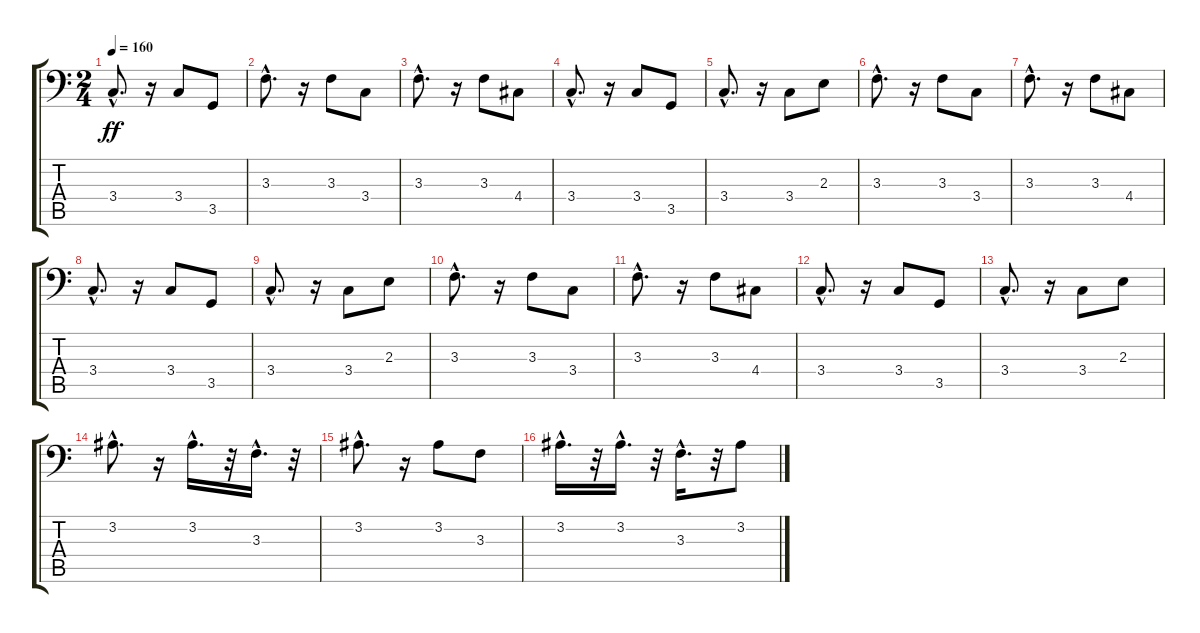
\track "" {instrument electricguitarjazz}
\staff {score tabs}
\tuning (C3 G2 D2 A1 E1 B0) {hide}
\ts (2 4)
\tempo 160
\clef f4
\ks c
3.4{hac}.8{d dy ff} r.16 3.4.8 3.5.8 |
3.3{hac}.8{d} r.16 3.3.8 3.4.8 |
3.3{hac}.8{d} r.16 3.3.8 4.4.8 |
3.4{hac}.8{d} r.16 3.4.8 3.5.8 |
3.4{hac}.8{d} r.16 3.4.8 2.3.8 |
3.3{hac}.8{d} r.16 3.3.8 3.4.8 |
3.3{hac}.8{d} r.16 3.3.8 4.4.8 |
3.4{hac}.8{d} r.16 3.4.8 3.5.8 |
3.4{hac}.8{d} r.16 3.4.8 2.3.8 |
3.3{hac}.8{d} r.16 3.3.8 3.4.8 |
3.3{hac}.8{d} r.16 3.3.8 4.4.8 |
3.4{hac}.8{d} r.16 3.4.8 3.5.8 |
3.4{hac}.8{d} r.16 3.4.8 2.3.8 |
3.2{hac}.8{d} r.16 3.2{hac}.16{d} r.32 3.3{hac}.16{d} r.32 |
3.2{hac}.8{d} r.16 3.2.8 3.3.8 |
3.2{hac}.16{d} r.32 3.2{hac}.16{d} r.32 3.3{hac}.16{d} r.32 3.2.8
